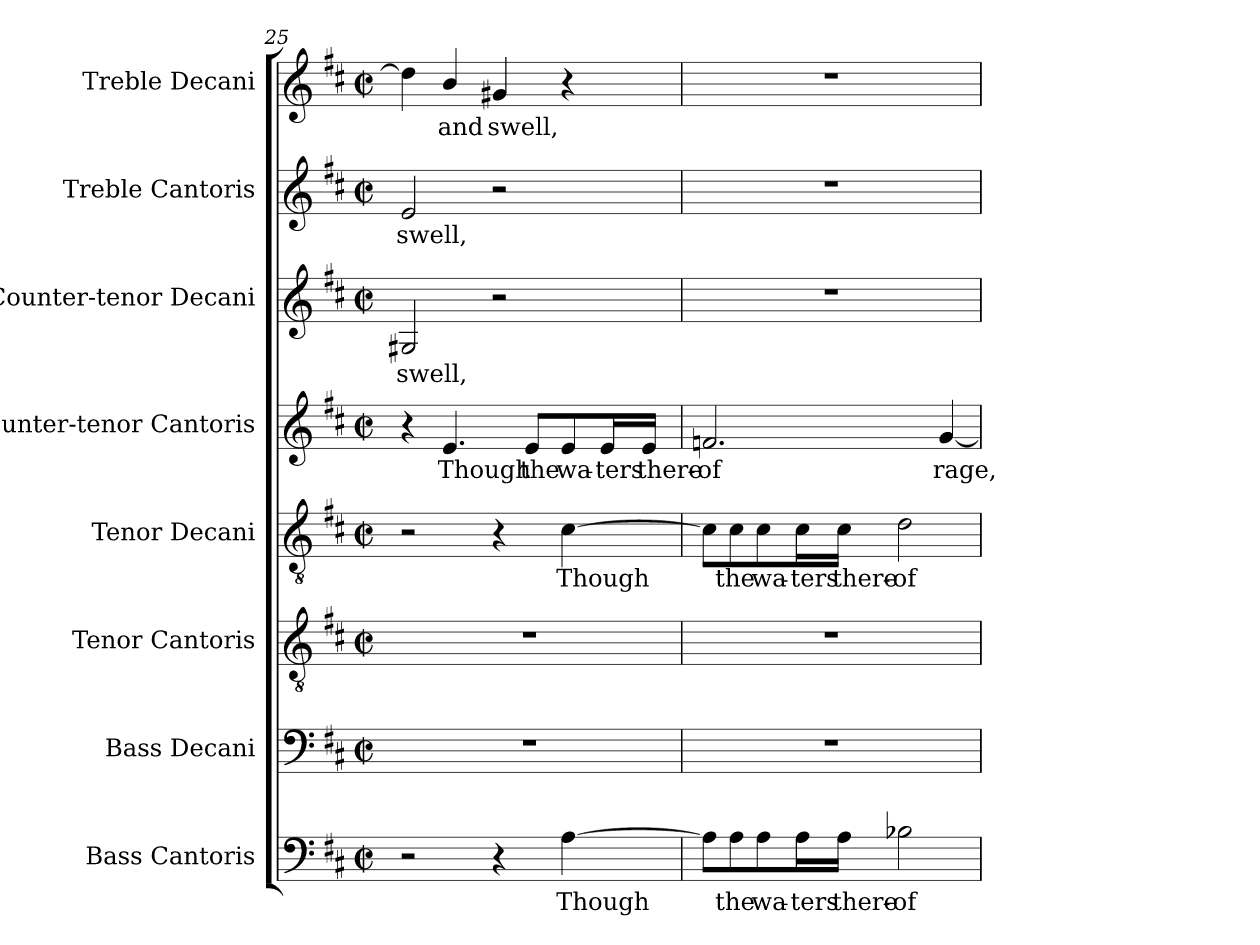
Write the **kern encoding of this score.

**kern	**text	**kern	**kern	**kern	**text	**kern	**text	**kern	**text	**kern	**text	**kern	**text
*part8	*part8	*part7	*part6	*part5	*part5	*part4	*part4	*part3	*part3	*part2	*part2	*part1	*part1
*staff8	*staff8	*staff7	*staff6	*staff5	*staff5	*staff4	*staff4	*staff3	*staff3	*staff2	*staff2	*staff1	*staff1
*I"Bass Cantoris	*	*I"Bass Decani	*I"Tenor Cantoris	*I"Tenor Decani	*	*I"Counter-tenor Cantoris	*	*I"Counter-tenor Decani	*	*I"Treble Cantoris	*	*I"Treble Decani	*
*I'B.	*	*I'B.	*I'T.	*I'T.	*	*I'A.	*	*I'A.	*	*I'S.	*	*	*
!!LO:LB:g=z
*clefF4	*	*clefF4	*clefGv2	*clefGv2	*	*clefG2	*	*clefG2	*	*clefG2	*	*clefG2	*
*	*	*	*ITrd7c12	*ITrd7c12	*	*	*	*	*	*	*	*	*
*k[f#c#]	*	*k[f#c#]	*k[f#c#]	*k[f#c#]	*	*k[f#c#]	*	*k[f#c#]	*	*k[f#c#]	*	*k[f#c#]	*
*D:	*	*D:	*D:	*D:	*	*D:	*	*D:	*	*D:	*	*D:	*
*M2/2	*	*M2/2	*M2/2	*M2/2	*	*M2/2	*	*M2/2	*	*M2/2	*	*M2/2	*
*met(c|)	*	*met(c|)	*met(c|)	*met(c|)	*	*met(c|)	*	*met(c|)	*	*met(c|)	*	*met(c|)	*
=25	=25	=25	=25	=25	=25	=25	=25	=25	=25	=25	=25	=25	=25
!	!	!	!	!	!	!	!	!	!LO:LY:b:color=#000000	!	!	!	!
!	!	!	!	!	!	!	!	!	!	!	!LO:LY:b:color=#000000	!	!
2r	.	1r	1r	2r	.	4r	.	2G#Xi/	swell,	2ei/	swell,	4ddi\]	.
!	!	!	!	!	!	!	!LO:LY:b:color=#000000	!	!	!	!	!	!
!	!	!	!	!	!	!	!	!	!	!	!	!	!LO:LY:b:color=#000000
.	.	.	.	.	.	4.ei/	Though	.	.	.	.	4bi/	and
!	!	!	!	!	!	!	!	!	!	!	!	!	!LO:LY:b:color=#000000
4r	.	.	.	4r	.	.	.	2r	.	2r	.	4g#Xi/	swell,
!	!	!	!	!	!	!	!LO:LY:b:color=#000000	!	!	!	!	!	!
.	.	.	.	.	.	8ei/L	the	.	.	.	.	.	.
!	!LO:LY:b:color=#000000	!	!	!	!	!	!	!	!	!	!	!	!
!	!	!	!	!	!LO:LY:b:color=#000000	!	!	!	!	!	!	!	!
!	!	!	!	!	!	!	!LO:LY:b:color=#000000	!	!	!	!	!	!
[4Ai\	Though	.	.	[4C#i\	Though	8ei/	wa-	.	.	.	.	4r	.
!	!	!	!	!	!	!	!LO:LY:b:color=#000000	!	!	!	!	!	!
.	.	.	.	.	.	16ei/L	-ters	.	.	.	.	.	.
!	!	!	!	!	!	!	!LO:LY:b:color=#000000	!	!	!	!	!	!
.	.	.	.	.	.	16ei/JJ	there-	.	.	.	.	.	.
=26	=26	=26	=26	=26	=26	=26	=26	=26	=26	=26	=26	=26	=26
!	!	!	!	!	!	!	!LO:LY:b:color=#000000	!	!	!	!	!	!
8Ai\L]	.	1r	1r	8C#i\L]	.	2.fni/	-of	1r	.	1r	.	1r	.
!	!LO:LY:b:color=#000000	!	!	!	!	!	!	!	!	!	!	!	!
!	!	!	!	!	!LO:LY:b:color=#000000	!	!	!	!	!	!	!	!
8Ai\	the	.	.	8C#i\	the	.	.	.	.	.	.	.	.
!	!LO:LY:b:color=#000000	!	!	!	!	!	!	!	!	!	!	!	!
!	!	!	!	!	!LO:LY:b:color=#000000	!	!	!	!	!	!	!	!
8Ai\	wa-	.	.	8C#i\	wa-	.	.	.	.	.	.	.	.
!	!LO:LY:b:color=#000000	!	!	!	!	!	!	!	!	!	!	!	!
!	!	!	!	!	!LO:LY:b:color=#000000	!	!	!	!	!	!	!	!
16Ai\L	-ters	.	.	16C#i\L	-ters	.	.	.	.	.	.	.	.
!	!LO:LY:b:color=#000000	!	!	!	!	!	!	!	!	!	!	!	!
!	!	!	!	!	!LO:LY:b:color=#000000	!	!	!	!	!	!	!	!
16Ai\JJ	there-	.	.	16C#i\JJ	there-	.	.	.	.	.	.	.	.
!	!LO:LY:b:color=#000000	!	!	!	!	!	!	!	!	!	!	!	!
!	!	!	!	!	!LO:LY:b:color=#000000	!	!	!	!	!	!	!	!
2B-Xi\	-of	.	.	2Di\	-of	.	.	.	.	.	.	.	.
!	!	!	!	!	!	!	!LO:LY:b:color=#000000	!	!	!	!	!	!
.	.	.	.	.	.	[4gi/	rage,	.	.	.	.	.	.
=	=	=	=	=	=	=	=	=	=	=	=	=	=
*-	*-	*-	*-	*-	*-	*-	*-	*-	*-	*-	*-	*-	*-
